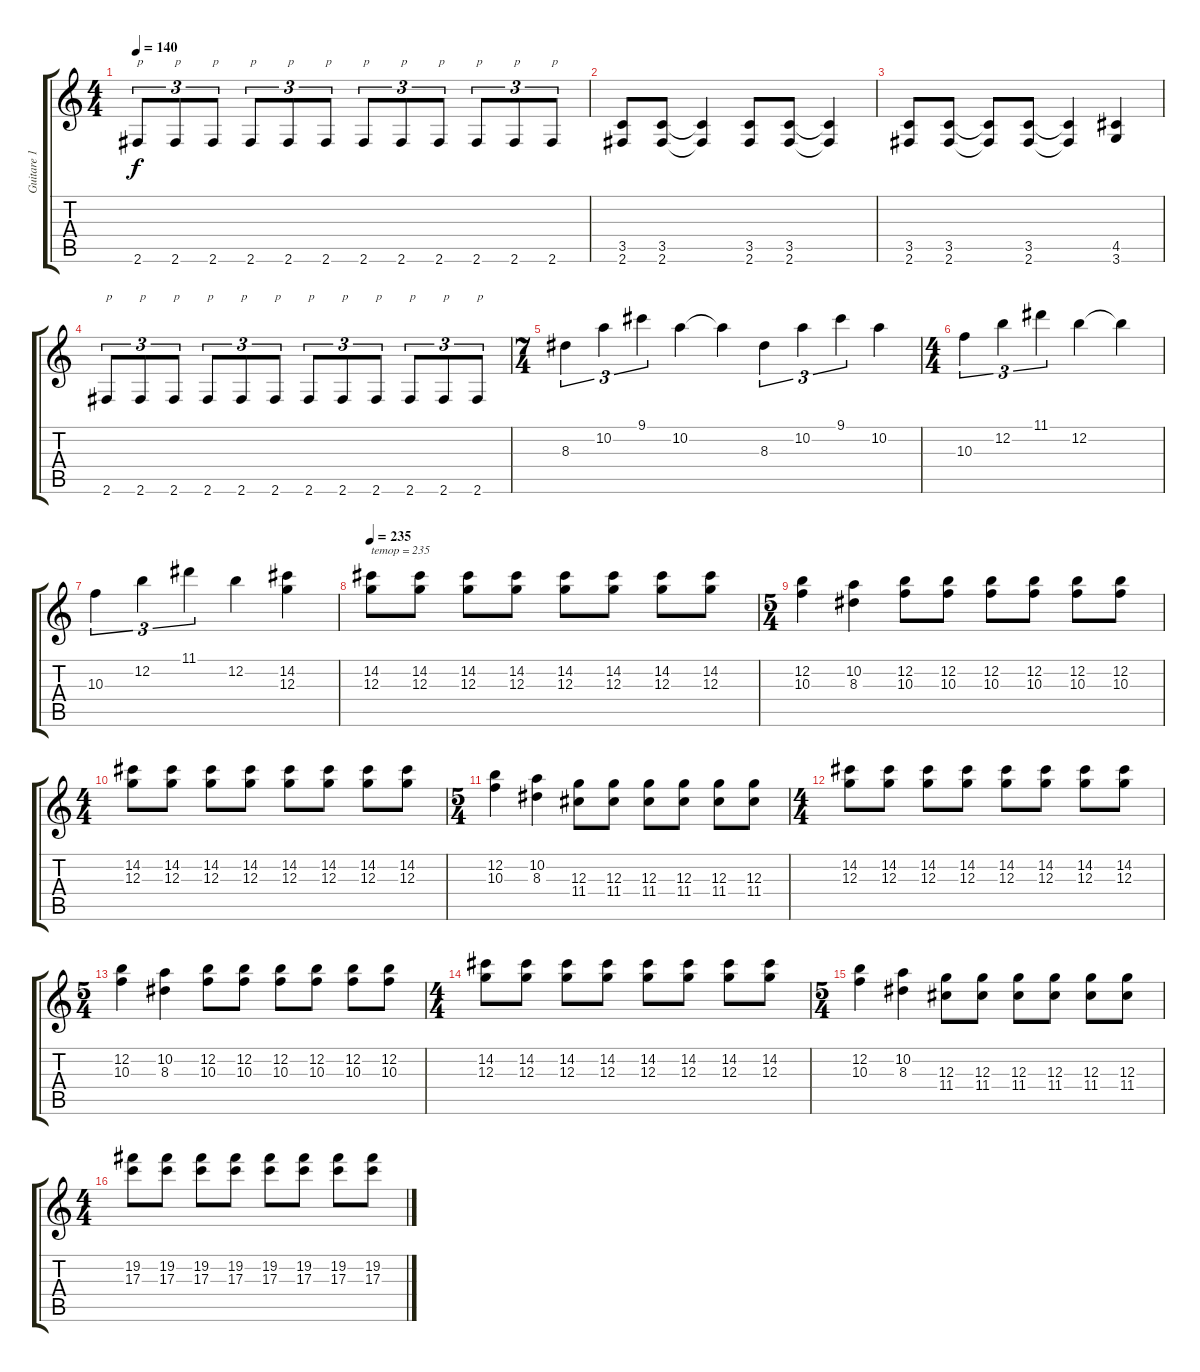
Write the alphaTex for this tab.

\track ("Guitare 1" "Guitare 1") {instrument distortionguitar}
\staff {score tabs}
\tuning (E4 B3 G3 D3 A2 E2) {hide}
\ts (4 4)
\tempo 140
\clef g2
\ks c
2.6.8{tu (3 2) txt "p" dy f} 2.6.8{tu (3 2) txt "p"} 2.6.8{tu (3 2) txt "p"} 2.6.8{tu (3 2) txt "p"} 2.6.8{tu (3 2) txt "p"} 2.6.8{tu (3 2) txt "p"} 2.6.8{tu (3 2) txt "p"} 2.6.8{tu (3 2) txt "p"} 2.6.8{tu (3 2) txt "p"} 2.6.8{tu (3 2) txt "p"} 2.6.8{tu (3 2) txt "p"} 2.6.8{tu (3 2) txt "p"} |
(3.5 2.6).8 (3.5 2.6).8 (3.5{t} 2.6{t}).4 (3.5 2.6).8 (3.5 2.6).8 (3.5{t} 2.6{t}).4 |
(3.5 2.6).8 (3.5 2.6).8 (3.5{t} 2.6{t}).8 (3.5 2.6).8 (3.5{t} 2.6{t}).4 (4.5 3.6).4 |
2.6.8{tu (3 2) txt "p"} 2.6.8{tu (3 2) txt "p"} 2.6.8{tu (3 2) txt "p"} 2.6.8{tu (3 2) txt "p"} 2.6.8{tu (3 2) txt "p"} 2.6.8{tu (3 2) txt "p"} 2.6.8{tu (3 2) txt "p"} 2.6.8{tu (3 2) txt "p"} 2.6.8{tu (3 2) txt "p"} 2.6.8{tu (3 2) txt "p"} 2.6.8{tu (3 2) txt "p"} 2.6.8{tu (3 2) txt "p"} |
\ts (7 4)
8.3.4{tu (3 2)} 10.2.4{tu (3 2)} 9.1.4{tu (3 2)} 10.2.4 10.2{t}.4 8.3.4{tu (3 2)} 10.2.4{tu (3 2)} 9.1.4{tu (3 2)} 10.2.4 |
\ts (4 4)
10.3.4{tu (3 2)} 12.2.4{tu (3 2)} 11.1.4{tu (3 2)} 12.2.4 12.2{t}.4 |
10.3.4{tu (3 2)} 12.2.4{tu (3 2)} 11.1.4{tu (3 2)} 12.2.4 (14.2 12.3).4 |
\tempo 235
(14.2 12.3).8{txt "temop = 235"} (14.2 12.3).8 (14.2 12.3).8 (14.2 12.3).8 (14.2 12.3).8 (14.2 12.3).8 (14.2 12.3).8 (14.2 12.3).8 |
\ts (5 4)
(12.2 10.3).4 (10.2 8.3).4 (12.2 10.3).8 (12.2 10.3).8 (12.2 10.3).8 (12.2 10.3).8 (12.2 10.3).8 (12.2 10.3).8 |
\ts (4 4)
(14.2 12.3).8 (14.2 12.3).8 (14.2 12.3).8 (14.2 12.3).8 (14.2 12.3).8 (14.2 12.3).8 (14.2 12.3).8 (14.2 12.3).8 |
\ts (5 4)
(12.2 10.3).4 (10.2 8.3).4 (12.3 11.4).8 (12.3 11.4).8 (12.3 11.4).8 (12.3 11.4).8 (12.3 11.4).8 (12.3 11.4).8 |
\ts (4 4)
(14.2 12.3).8 (14.2 12.3).8 (14.2 12.3).8 (14.2 12.3).8 (14.2 12.3).8 (14.2 12.3).8 (14.2 12.3).8 (14.2 12.3).8 |
\ts (5 4)
(12.2 10.3).4 (10.2 8.3).4 (12.2 10.3).8 (12.2 10.3).8 (12.2 10.3).8 (12.2 10.3).8 (12.2 10.3).8 (12.2 10.3).8 |
\ts (4 4)
(14.2 12.3).8 (14.2 12.3).8 (14.2 12.3).8 (14.2 12.3).8 (14.2 12.3).8 (14.2 12.3).8 (14.2 12.3).8 (14.2 12.3).8 |
\ts (5 4)
(12.2 10.3).4 (10.2 8.3).4 (12.3 11.4).8 (12.3 11.4).8 (12.3 11.4).8 (12.3 11.4).8 (12.3 11.4).8 (12.3 11.4).8 |
\ts (4 4)
(19.2 17.3).8 (19.2 17.3).8 (19.2 17.3).8 (19.2 17.3).8 (19.2 17.3).8 (19.2 17.3).8 (19.2 17.3).8 (19.2 17.3).8
